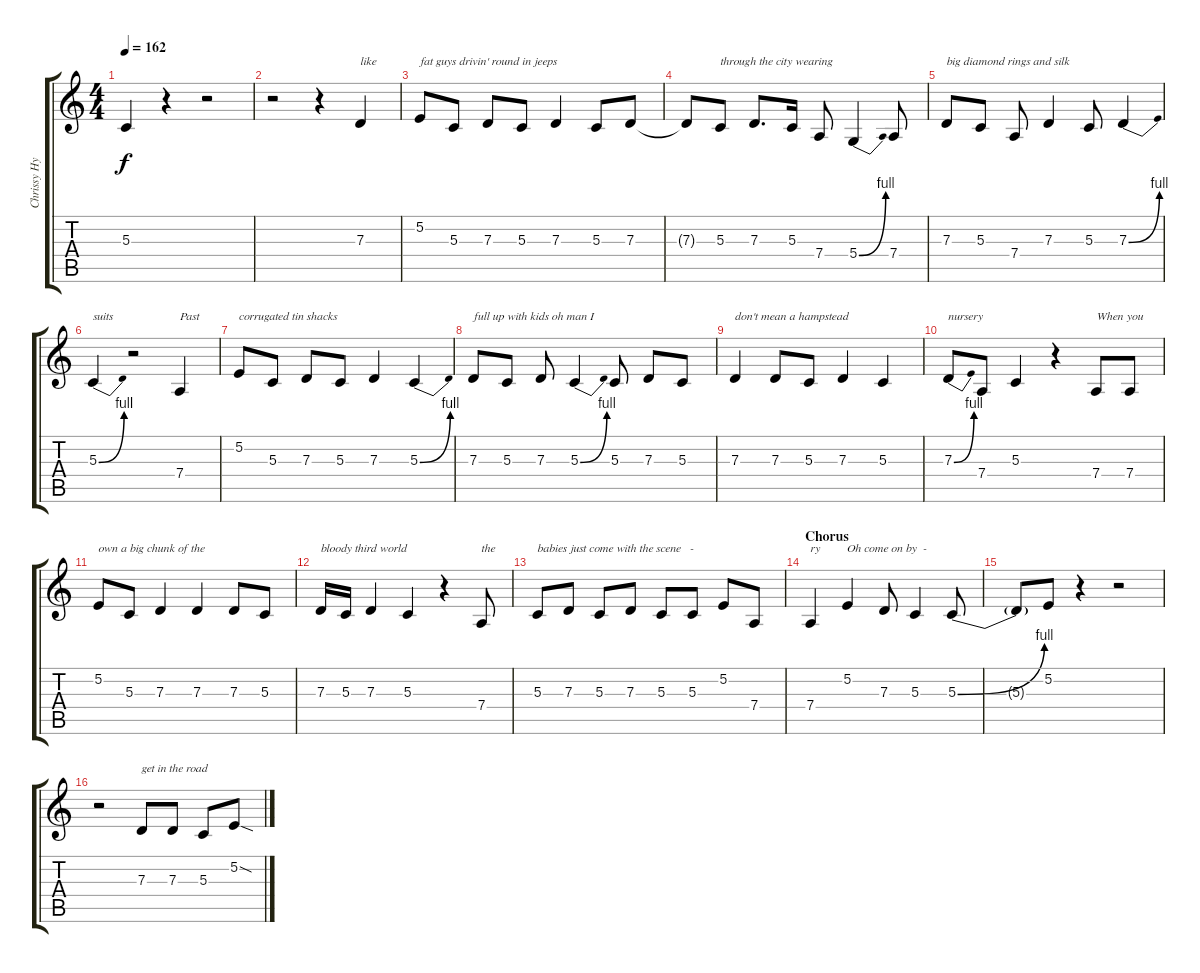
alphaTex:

\track ("Chrissy Hynde" "Chrissy Hy") {instrument flute}
\staff {score tabs}
\tuning (E4 B3 G3 D3 A2 E2) {hide}
\ts (4 4)
\tempo 162
\clef g2
\ks c
5.3{t}.4{dy f} r.4 r.2 |
r.2 r.4 7.3.4{txt "like"} |
5.2.8{txt "fat guys drivin' round in jeeps"} 5.3.8 7.3.8 5.3.8 7.3.4 5.3.8 7.3.8 |
7.3{t}.8 5.3.8{txt "through the city wearing"} 7.3.8{d} 5.3.16 7.4.8 5.4{be (bend 0 0 60 4)}.4 7.4.8 |
7.3.8{txt "big diamond rings and silk"} 5.3.8 7.4.8 7.3.4 5.3.8 7.3{be (bend 0 0 60 4)}.4 |
5.3{be (bend 0 0 60 4)}.4{txt "suits"} r.2 7.4.4{txt "Past"} |
5.2.8{txt "corrugated tin shacks"} 5.3.8 7.3.8 5.3.8 7.3.4 5.3{be (bend 0 0 60 4)}.4 |
7.3.8{txt "full up with kids oh man I"} 5.3.8 7.3.8 5.3{be (bend 0 0 60 4)}.4 5.3.8 7.3.8 5.3.8 |
7.3.4{txt "don't mean a hampstead"} 7.3.8 5.3.8 7.3.4 5.3.4 |
7.3{be (bend 0 0 60 4)}.8{txt "nursery"} 7.4.8 5.3.4 r.4 7.4.8{txt "When you"} 7.4.8 |
5.2.8{txt "own a big chunk of the"} 5.3.8 7.3.4 7.3.4 7.3.8 5.3.8 |
7.3.16{txt "bloody third world"} 5.3.16 7.3.4 5.3.4 r.4 7.4.8{txt "the"} |
5.3.8{txt "babies just come with the scene   -"} 7.3.8 5.3.8 7.3.8 5.3.8 5.3.8 5.2.8 7.4.8 |
\section ("" "Chorus")
7.4.4{txt "ry"} 5.2.4{txt "Oh come on by  -"} 7.3.8 5.3.4 5.3{be (bend 0 0 60 4)}.8 |
5.3{t}.8 5.2.8 r.4 r.2 |
r.2 7.3.8{txt "get in the road"} 7.3.8 5.3.8 5.2{sod}.8
